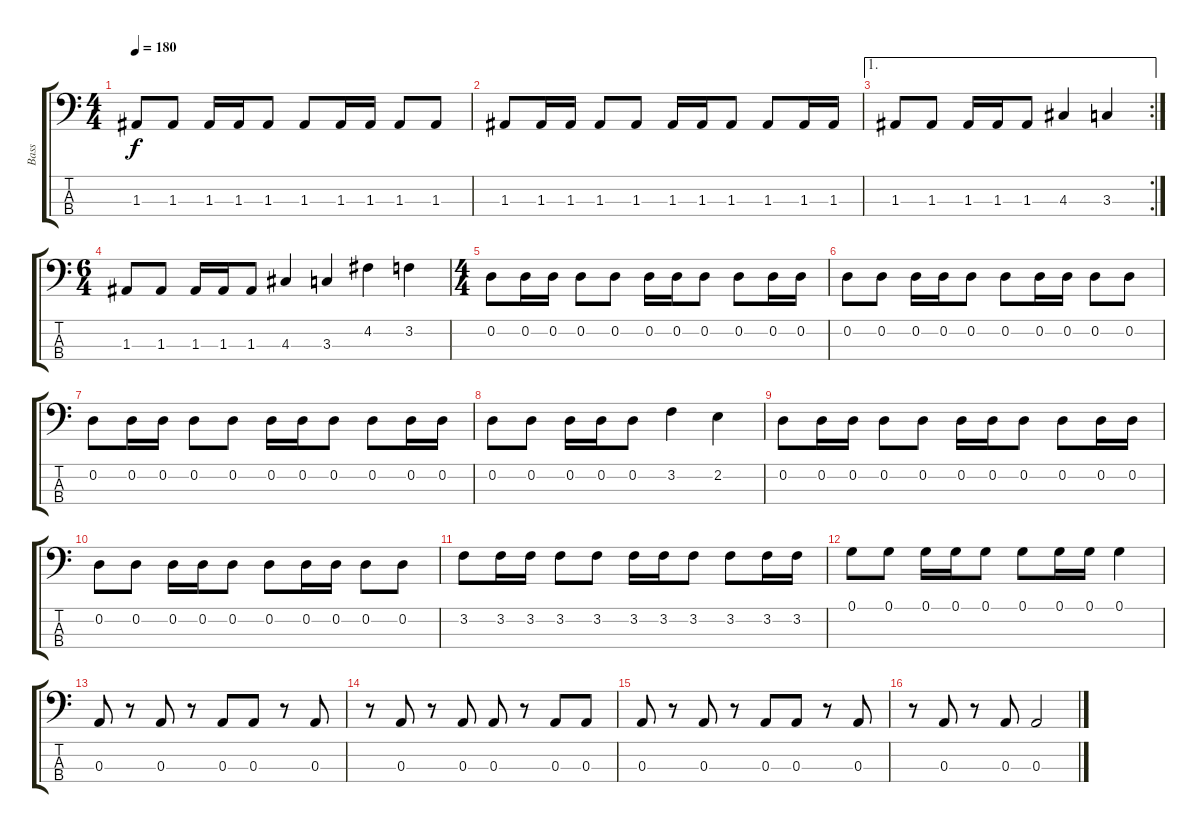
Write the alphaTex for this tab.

\track ("Bass" "Bass") {instrument electricbassfinger}
\staff {score tabs}
\tuning (G2 D2 A1 E1) {hide}
\ts (4 4)
\tempo 180
\clef f4
\ks c
1.3.8{dy f} 1.3.8 1.3.16 1.3.16 1.3.8 1.3.8 1.3.16 1.3.16 1.3.8 1.3.8 |
1.3.8 1.3.16 1.3.16 1.3.8 1.3.8 1.3.16 1.3.16 1.3.8 1.3.8 1.3.16 1.3.16 |
\ae 1
\rc 2
1.3.8 1.3.8 1.3.16 1.3.16 1.3.8 4.3.4 3.3.4 |
\ts (6 4)
1.3.8 1.3.8 1.3.16 1.3.16 1.3.8 4.3.4 3.3.4 4.2.4 3.2.4 |
\ts (4 4)
0.2.8 0.2.16 0.2.16 0.2.8 0.2.8 0.2.16 0.2.16 0.2.8 0.2.8 0.2.16 0.2.16 |
0.2.8 0.2.8 0.2.16 0.2.16 0.2.8 0.2.8 0.2.16 0.2.16 0.2.8 0.2.8 |
0.2.8 0.2.16 0.2.16 0.2.8 0.2.8 0.2.16 0.2.16 0.2.8 0.2.8 0.2.16 0.2.16 |
0.2.8 0.2.8 0.2.16 0.2.16 0.2.8 3.2.4 2.2.4 |
0.2.8 0.2.16 0.2.16 0.2.8 0.2.8 0.2.16 0.2.16 0.2.8 0.2.8 0.2.16 0.2.16 |
0.2.8 0.2.8 0.2.16 0.2.16 0.2.8 0.2.8 0.2.16 0.2.16 0.2.8 0.2.8 |
3.2.8 3.2.16 3.2.16 3.2.8 3.2.8 3.2.16 3.2.16 3.2.8 3.2.8 3.2.16 3.2.16 |
0.1.8 0.1.8 0.1.16 0.1.16 0.1.8 0.1.8 0.1.16 0.1.16 0.1.4 |
0.3.8 r.8 0.3.8 r.8 0.3.8 0.3.8 r.8 0.3.8 |
r.8 0.3.8 r.8 0.3.8 0.3.8 r.8 0.3.8 0.3.8 |
0.3.8 r.8 0.3.8 r.8 0.3.8 0.3.8 r.8 0.3.8 |
r.8 0.3.8 r.8 0.3.8 0.3{ss}.2
